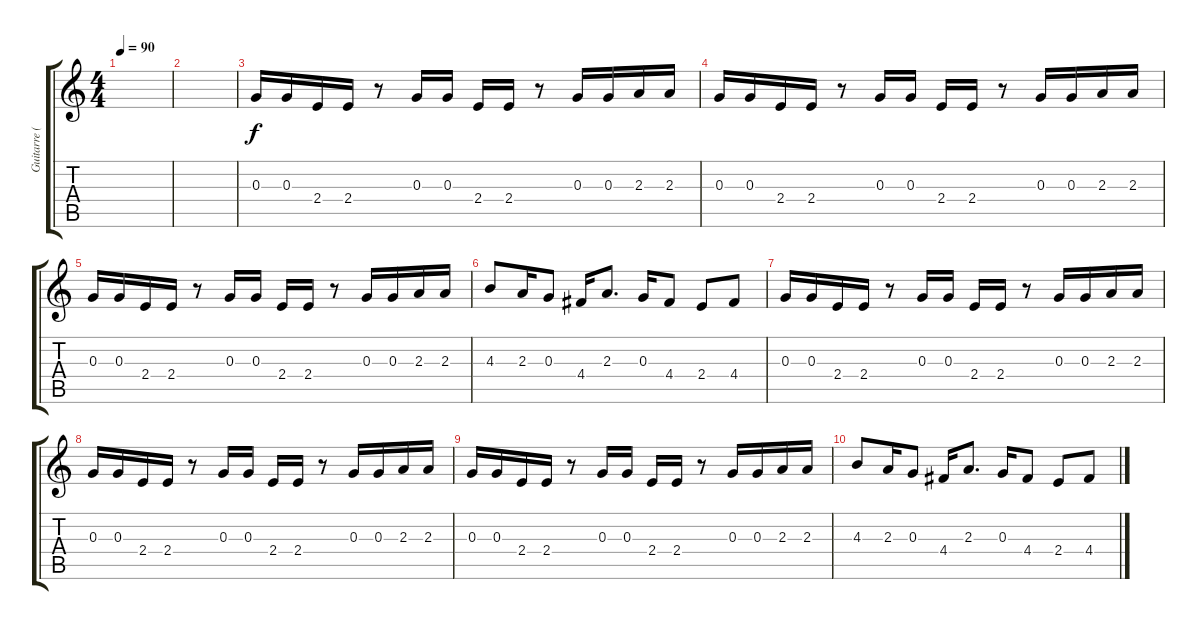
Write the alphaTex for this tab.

\track ("Guitarre (Solo)" "Guitarre (") {instrument distortionguitar}
\staff {score tabs}
\tuning (E4 B3 G3 D3 A2 E2) {hide}
\ts (4 4)
\tempo 90
\clef g2
\ks c
|
|
0.3.16 0.3.16 2.4.16 2.4.16 r.8 0.3.16 0.3.16 2.4.16 2.4.16 r.8 0.3.16 0.3.16 2.3.16 2.3.16 |
0.3.16 0.3.16 2.4.16 2.4.16 r.8 0.3.16 0.3.16 2.4.16 2.4.16 r.8 0.3.16 0.3.16 2.3.16 2.3.16 |
0.3.16 0.3.16 2.4.16 2.4.16 r.8 0.3.16 0.3.16 2.4.16 2.4.16 r.8 0.3.16 0.3.16 2.3.16 2.3.16 |
4.3.8 2.3.16 0.3.8 4.4.16 2.3.8{d} 0.3.16 4.4.8 2.4.8 4.4.8 |
0.3.16 0.3.16 2.4.16 2.4.16 r.8 0.3.16 0.3.16 2.4.16 2.4.16 r.8 0.3.16 0.3.16 2.3.16 2.3.16 |
0.3.16 0.3.16 2.4.16 2.4.16 r.8 0.3.16 0.3.16 2.4.16 2.4.16 r.8 0.3.16 0.3.16 2.3.16 2.3.16 |
0.3.16 0.3.16 2.4.16 2.4.16 r.8 0.3.16 0.3.16 2.4.16 2.4.16 r.8 0.3.16 0.3.16 2.3.16 2.3.16 |
4.3.8 2.3.16 0.3.8 4.4.16 2.3.8{d} 0.3.16 4.4.8 2.4.8 4.4.8
